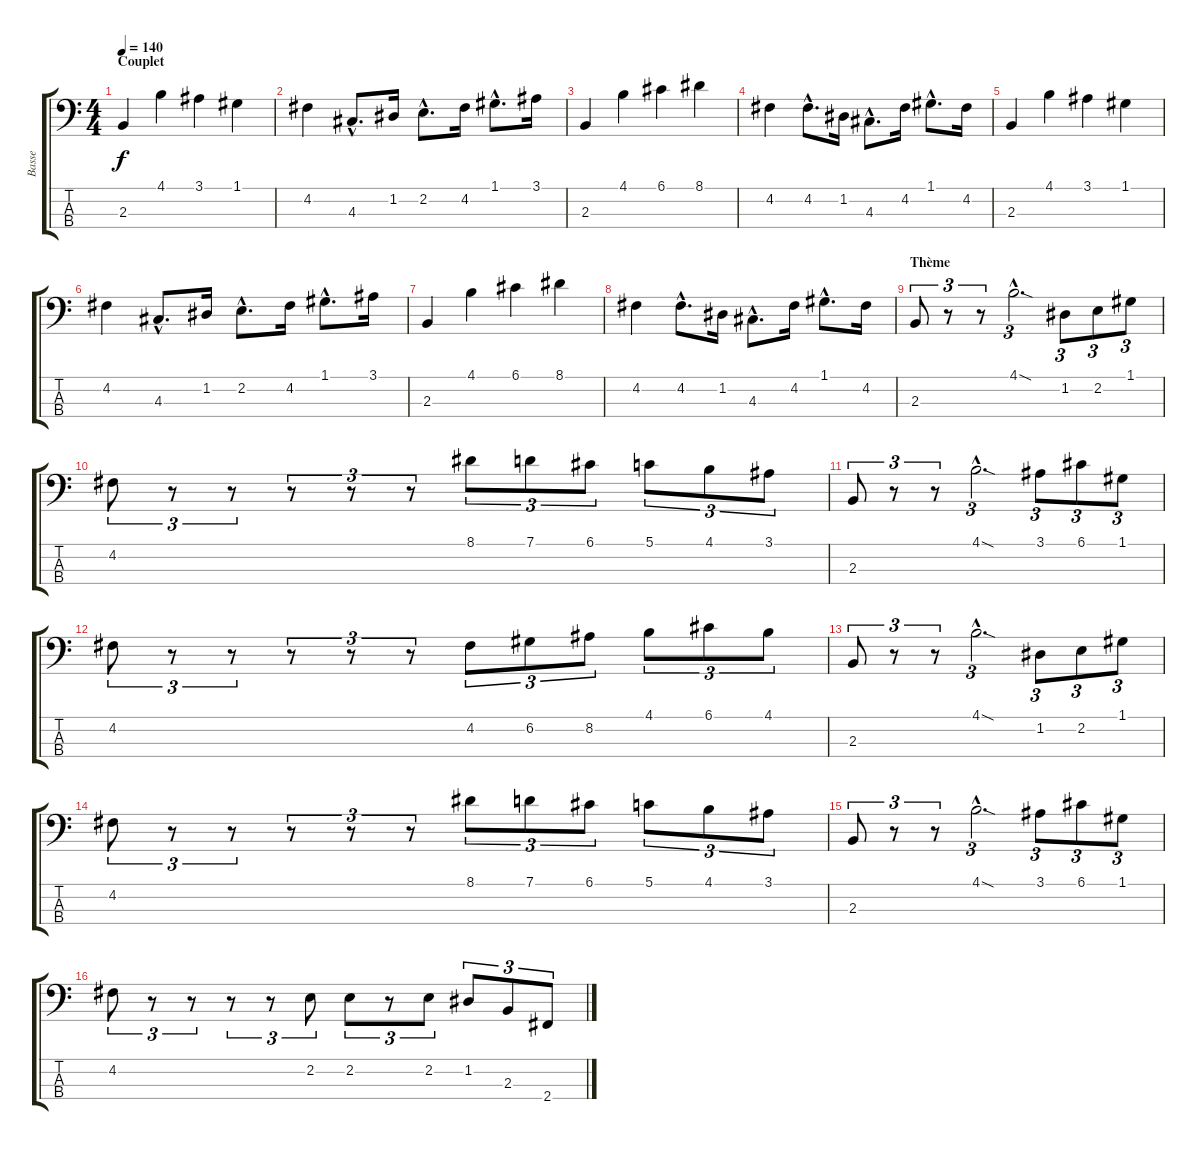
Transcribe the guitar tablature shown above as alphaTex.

\track ("Basse" "Basse") {instrument electricbassfinger}
\staff {score tabs}
\tuning (G2 D2 A1 E1) {hide}
\ts (4 4)
\section ("" "Couplet")
\tempo 140
\clef f4
\ks c
2.3.4{dy f} 4.1.4 3.1.4 1.1.4 |
4.2.4 4.3{hac}.8{d} 1.2.16 2.2{hac}.8{d} 4.2.16 1.1{hac}.8{d} 3.1.16 |
2.3.4 4.1.4 6.1.4 8.1.4 |
4.2.4 4.2{hac}.8{d} 1.2.16 4.3{hac}.8{d} 4.2.16 1.1{hac}.8{d} 4.2.16 |
2.3.4 4.1.4 3.1.4 1.1.4 |
4.2.4 4.3{hac}.8{d} 1.2.16 2.2{hac}.8{d} 4.2.16 1.1{hac}.8{d} 3.1.16 |
2.3.4 4.1.4 6.1.4 8.1.4 |
4.2.4 4.2{hac}.8{d} 1.2.16 4.3{hac}.8{d} 4.2.16 1.1{hac}.8{d} 4.2.16 |
\section ("" "Thème")
2.3.8{tu (3 2)} r.8{tu (3 2)} r.8{tu (3 2)} 4.1{sod hac}.2{d tu (3 2)} 1.2.8{tu (3 2)} 2.2.8{tu (3 2)} 1.1.8{tu (3 2)} |
4.2.8{tu (3 2)} r.8{tu (3 2)} r.8{tu (3 2)} r.8{tu (3 2)} r.8{tu (3 2)} r.8{tu (3 2)} 8.1.8{tu (3 2)} 7.1.8{tu (3 2)} 6.1.8{tu (3 2)} 5.1.8{tu (3 2)} 4.1.8{tu (3 2)} 3.1.8{tu (3 2)} |
2.3.8{tu (3 2)} r.8{tu (3 2)} r.8{tu (3 2)} 4.1{sod hac}.2{d tu (3 2)} 3.1.8{tu (3 2)} 6.1.8{tu (3 2)} 1.1.8{tu (3 2)} |
4.2.8{tu (3 2)} r.8{tu (3 2)} r.8{tu (3 2)} r.8{tu (3 2)} r.8{tu (3 2)} r.8{tu (3 2)} 4.2.8{tu (3 2)} 6.2.8{tu (3 2)} 8.2.8{tu (3 2)} 4.1.8{tu (3 2)} 6.1.8{tu (3 2)} 4.1.8{tu (3 2)} |
2.3.8{tu (3 2)} r.8{tu (3 2)} r.8{tu (3 2)} 4.1{sod hac}.2{d tu (3 2)} 1.2.8{tu (3 2)} 2.2.8{tu (3 2)} 1.1.8{tu (3 2)} |
4.2.8{tu (3 2)} r.8{tu (3 2)} r.8{tu (3 2)} r.8{tu (3 2)} r.8{tu (3 2)} r.8{tu (3 2)} 8.1.8{tu (3 2)} 7.1.8{tu (3 2)} 6.1.8{tu (3 2)} 5.1.8{tu (3 2)} 4.1.8{tu (3 2)} 3.1.8{tu (3 2)} |
2.3.8{tu (3 2)} r.8{tu (3 2)} r.8{tu (3 2)} 4.1{sod hac}.2{d tu (3 2)} 3.1.8{tu (3 2)} 6.1.8{tu (3 2)} 1.1.8{tu (3 2)} |
4.2.8{tu (3 2)} r.8{tu (3 2)} r.8{tu (3 2)} r.8{tu (3 2)} r.8{tu (3 2)} 2.2.8{tu (3 2)} 2.2.8{tu (3 2)} r.8{tu (3 2)} 2.2.8{tu (3 2)} 1.2.8{tu (3 2)} 2.3.8{tu (3 2)} 2.4.8{tu (3 2)}
